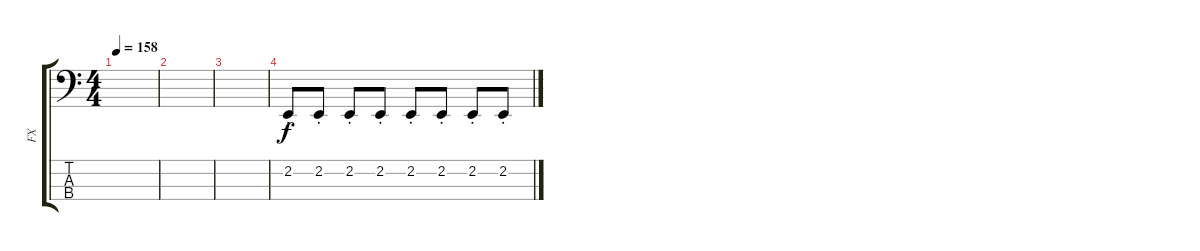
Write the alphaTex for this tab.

\track ("FX" "FX") {instrument lead2sawtooth}
\staff {score tabs}
\tuning (G2 D2 A1 E1) {hide}
\ts (4 4)
\tempo 158
\clef f4
\ks c
|
|
|
2.2{st}.8 2.2{st}.8 2.2{st}.8 2.2{st}.8 2.2{st}.8 2.2{st}.8 2.2{st}.8 2.2{st}.8
